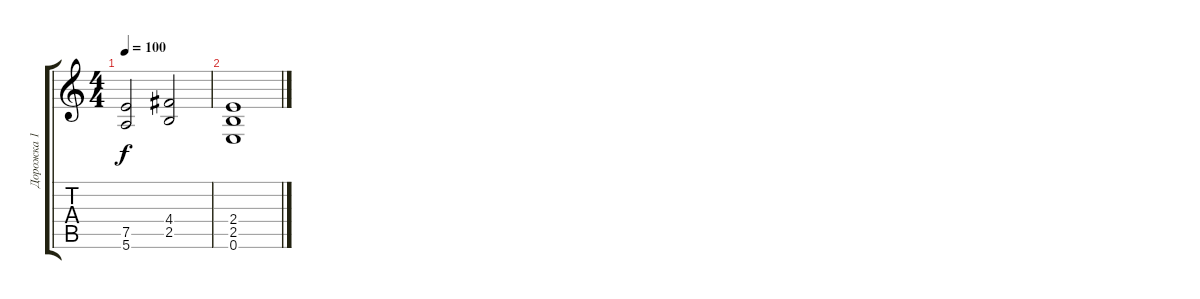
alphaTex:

\track ("Дорожка 1" "Дорожка 1") {instrument distortionguitar}
\staff {score tabs}
\tuning (E4 B3 G3 D3 A2 E2) {hide}
\ts (4 4)
\tempo 100
\clef g2
\ks c
(7.5 5.6).2{dy f} (4.4 2.5).2 |
(2.4 2.5 0.6).1
